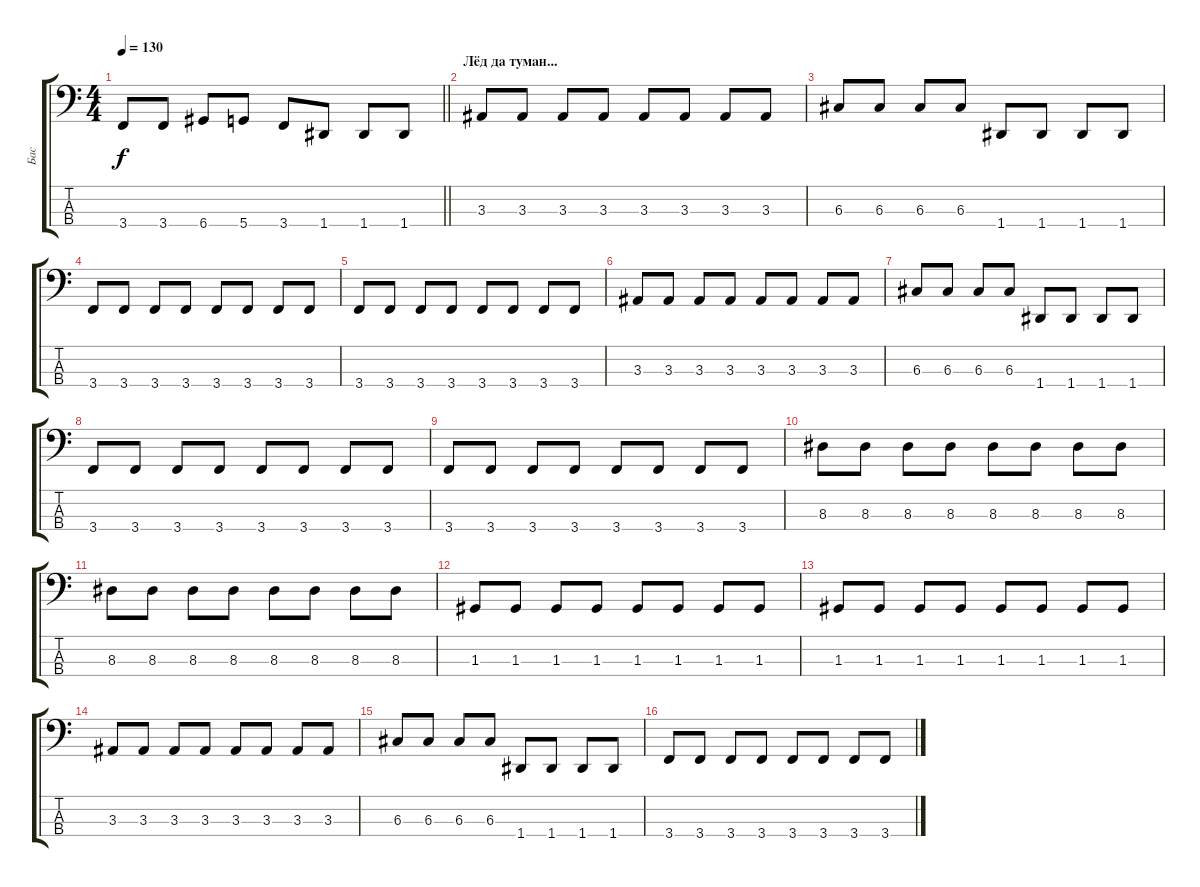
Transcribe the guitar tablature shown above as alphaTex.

\track ("Бас" "Бас") {instrument electricbassfinger}
\staff {score tabs}
\tuning (F2 C2 G1 D1) {hide}
\ts (4 4)
\tempo 130
\clef f4
\barLineRight lightlight
\ks c
3.4.8{dy f} 3.4.8 6.4.8 5.4.8 3.4.8 1.4.8 1.4.8 1.4.8 |
\section ("" "Лёд да туман...")
3.3.8 3.3.8 3.3.8 3.3.8 3.3.8 3.3.8 3.3.8 3.3.8 |
6.3.8 6.3.8 6.3.8 6.3.8 1.4.8 1.4.8 1.4.8 1.4.8 |
3.4.8 3.4.8 3.4.8 3.4.8 3.4.8 3.4.8 3.4.8 3.4.8 |
3.4.8 3.4.8 3.4.8 3.4.8 3.4.8 3.4.8 3.4.8 3.4.8 |
3.3.8 3.3.8 3.3.8 3.3.8 3.3.8 3.3.8 3.3.8 3.3.8 |
6.3.8 6.3.8 6.3.8 6.3.8 1.4.8 1.4.8 1.4.8 1.4.8 |
3.4.8 3.4.8 3.4.8 3.4.8 3.4.8 3.4.8 3.4.8 3.4.8 |
3.4.8 3.4.8 3.4.8 3.4.8 3.4.8 3.4.8 3.4.8 3.4.8 |
8.3.8 8.3.8 8.3.8 8.3.8 8.3.8 8.3.8 8.3.8 8.3.8 |
8.3.8 8.3.8 8.3.8 8.3.8 8.3.8 8.3.8 8.3.8 8.3.8 |
1.3.8 1.3.8 1.3.8 1.3.8 1.3.8 1.3.8 1.3.8 1.3.8 |
1.3.8 1.3.8 1.3.8 1.3.8 1.3.8 1.3.8 1.3.8 1.3.8 |
3.3.8 3.3.8 3.3.8 3.3.8 3.3.8 3.3.8 3.3.8 3.3.8 |
6.3.8 6.3.8 6.3.8 6.3.8 1.4.8 1.4.8 1.4.8 1.4.8 |
3.4.8 3.4.8 3.4.8 3.4.8 3.4.8 3.4.8 3.4.8 3.4.8
